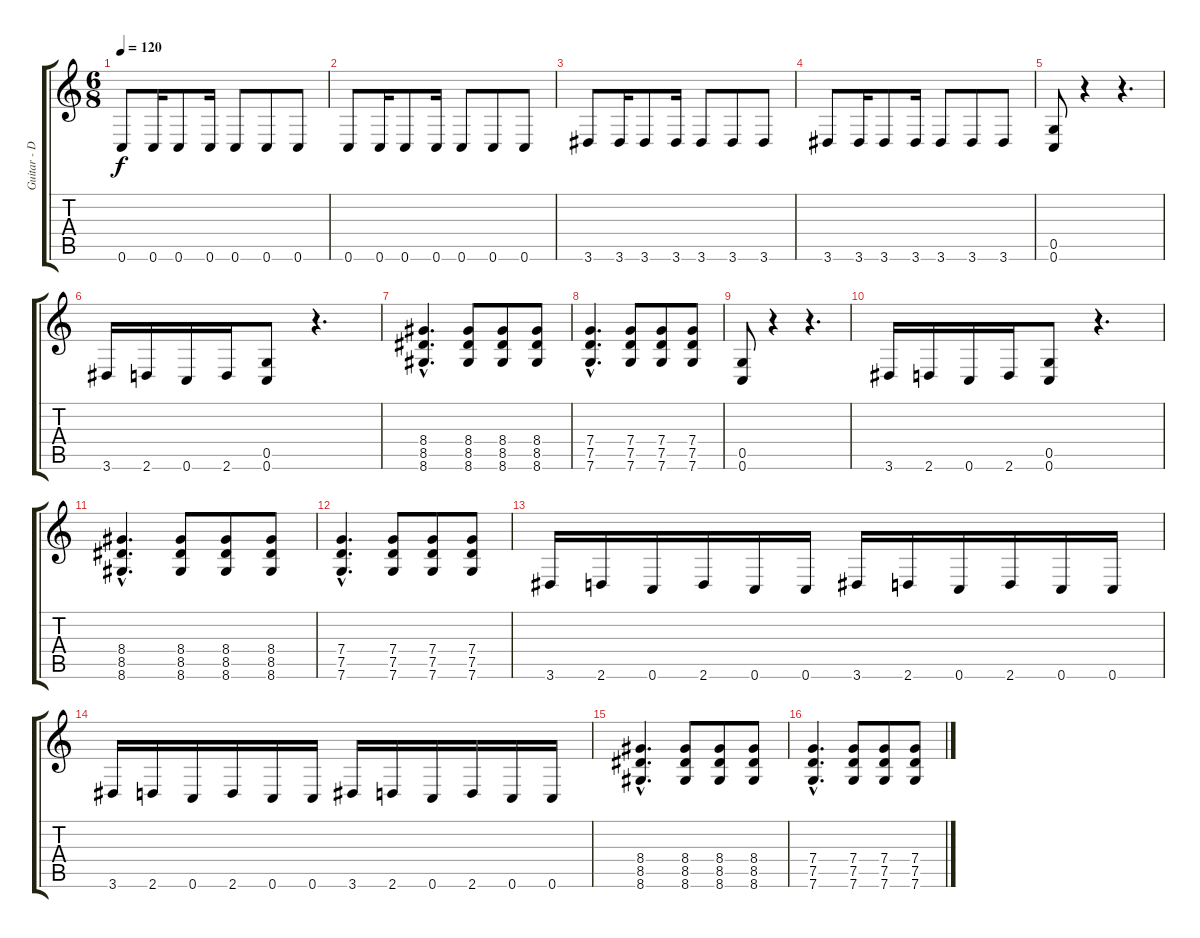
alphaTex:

\track ("Guitar - Daron" "Guitar - D") {instrument distortionguitar}
\staff {score tabs}
\tuning (D4 A3 F3 C3 G2 C2) {hide}
\ts (6 8)
\tempo 120
\clef g2
\ks c
0.6.8{dy f} 0.6.16 0.6.8 0.6.16 0.6.8 0.6.8 0.6.8 |
0.6.8 0.6.16 0.6.8 0.6.16 0.6.8 0.6.8 0.6.8 |
3.6.8 3.6.16 3.6.8 3.6.16 3.6.8 3.6.8 3.6.8 |
3.6.8 3.6.16 3.6.8 3.6.16 3.6.8 3.6.8 3.6.8 |
(0.5 0.6).8{volume 16} r.4 r.4{d} |
3.6.16 2.6.16 0.6.16 2.6.16 (0.5 0.6).8 r.4{d} |
(8.4{hac} 8.5{hac} 8.6{hac}).4{d} (8.4 8.5 8.6).8 (8.4 8.5 8.6).8 (8.4 8.5 8.6).8 |
(7.4{hac} 7.5{hac} 7.6{hac}).4{d} (7.4 7.5 7.6).8 (7.4 7.5 7.6).8 (7.4 7.5 7.6).8 |
(0.5 0.6).8 r.4 r.4{d} |
3.6.16 2.6.16 0.6.16 2.6.16 (0.5 0.6).8 r.4{d} |
(8.4{hac} 8.5{hac} 8.6{hac}).4{d} (8.4 8.5 8.6).8 (8.4 8.5 8.6).8 (8.4 8.5 8.6).8 |
(7.4{hac} 7.5{hac} 7.6{hac}).4{d} (7.4 7.5 7.6).8 (7.4 7.5 7.6).8 (7.4 7.5 7.6).8 |
3.6.16 2.6.16 0.6.16 2.6.16 0.6.16 0.6.16 3.6.16 2.6.16 0.6.16 2.6.16 0.6.16 0.6.16 |
3.6.16 2.6.16 0.6.16 2.6.16 0.6.16 0.6.16 3.6.16 2.6.16 0.6.16 2.6.16 0.6.16 0.6.16 |
(8.4{hac} 8.5{hac} 8.6{hac}).4{d} (8.4 8.5 8.6).8 (8.4 8.5 8.6).8 (8.4 8.5 8.6).8 |
(7.4{hac} 7.5{hac} 7.6{hac}).4{d} (7.4 7.5 7.6).8 (7.4 7.5 7.6).8 (7.4 7.5 7.6).8
